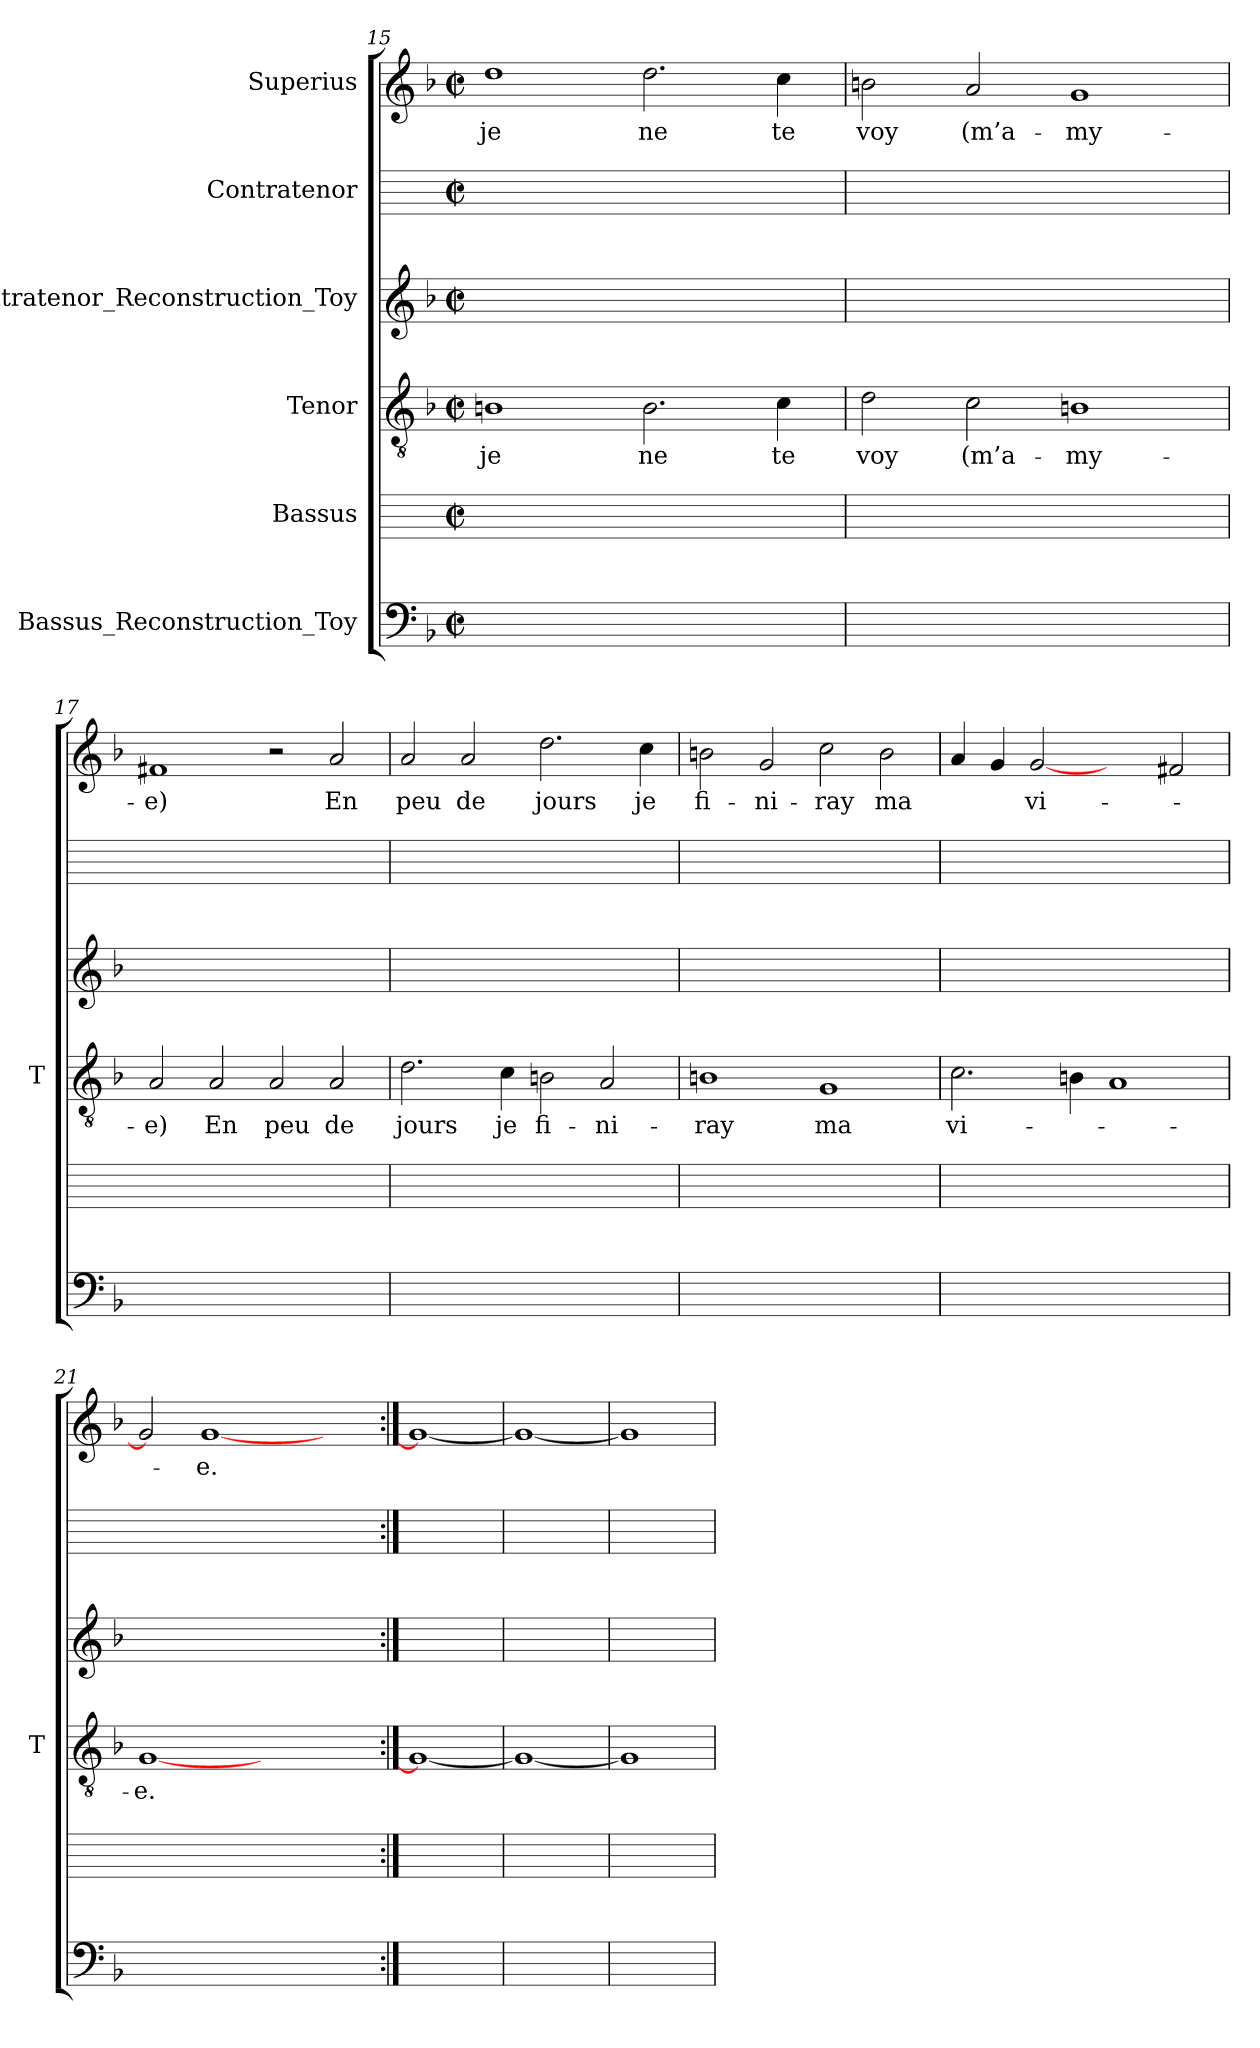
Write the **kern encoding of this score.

**kern	**kern	**kern	**text	**kern	**kern	**kern	**text
*part6	*part5	*part4	*part4	*part3	*part2	*part1	*part1
*staff6	*staff5	*staff4	*staff4	*staff3	*staff2	*staff1	*staff1
*I"Bassus_Reconstruction_Toy	*I"Bassus	*I"Tenor	*	*I"Contratenor_Reconstruction_Toy	*I"Contratenor	*I"Superius	*
*	*	*I'T	*	*	*	*	*
*clefF4	*	*clefGv2	*	*clefG2	*	*clefG2	*
*k[b-]	*	*k[b-]	*	*k[b-]	*	*k[b-]	*
*F:	*	*F:	*	*F:	*	*F:	*
*M2/2	*M2/2	*M2/2	*	*M2/2	*M2/2	*M2/2	*
*met(c|)	*met(c|)	*met(c|)	*	*met(c|)	*met(c|)	*met(c|)	*
=15	=15	=15	=15	=15	=15	=15	=15
1ryy	1ryy	1Bn	-je	1ryy	1ryy	1dd	-je
1ryy	1ryy	2.B	-ne	1ryy	1ryy	2.dd	-ne
.	.	4c	-te	.	.	4cc	-te
=16	=16	=16	=16	=16	=16	=16	=16
1ryy	1ryy	2d	-voy	1ryy	1ryy	2b	-voy
.	.	2c	(m’a-	.	.	2a	(m’a-
1ryy	1ryy	1Bn	my-	1ryy	1ryy	1g	my-
=17	=17	=17	=17	=17	=17	=17	=17
1ryy	1ryy	2A	-e)	1ryy	1ryy	1f#X	-e)
.	.	2A	-En	.	.	.	.
1ryy	1ryy	2A	-peu	1ryy	1ryy	2r	.
.	.	2A	-de	.	.	2a	-En
=18	=18	=18	=18	=18	=18	=18	=18
1ryy	1ryy	2.d	-jours	1ryy	1ryy	2a	-peu
.	.	.	.	.	.	2a	-de
.	.	4c	-je	.	.	.	.
1ryy	1ryy	2Bn	fi-	1ryy	1ryy	2.dd	-jours
.	.	2A	ni-	.	.	.	.
.	.	.	.	.	.	4cc	-je
!!LO:PB:g=z
=19	=19	=19	=19	=19	=19	=19	=19
1ryy	1ryy	1Bn	-ray	1ryy	1ryy	2b	fi-
.	.	.	.	.	.	2g	ni-
1ryy	1ryy	1G	-ma	1ryy	1ryy	2cc	-ray
.	.	.	.	.	.	2b	-ma
=20	=20	=20	=20	=20	=20	=20	=20
1ryy	1ryy	2.c	vi-	1ryy	1ryy	4a	.
.	.	.	.	.	.	4g	.
.	.	.	.	.	.	[2g	vi-
.	.	4Bn	.	.	.	.	.
1ryy	1ryy	1A	.	1ryy	1ryy	2ryy	.
.	.	.	.	.	.	2f#X	.
=21	=21	=21	=21	=21	=21	=21	=21
1ryy	1ryy	[1G	-e.	1ryy	1ryy	2g]	.
.	.	.	.	.	.	[1g	-e.
1ryy	1ryy	1ryy	.	1ryy	1ryy	.	.
.	.	.	.	.	.	2ryy	.
=22:|!	=22:|!	=22:|!	=22:|!	=22:|!	=22:|!	=22:|!	=22:|!
1ryy	1ryy	1G_	.	1ryy	1ryy	1g_	.
=23	=23	=23	=23	=23	=23	=23	=23
1ryy	1ryy	1G_	.	1ryy	1ryy	1g_	.
=24	=24	=24	=24	=24	=24	=24	=24
1ryy	1ryy	1G]	.	1ryy	1ryy	1g]	.
=	=	=	=	=	=	=	=
*-	*-	*-	*-	*-	*-	*-	*-
